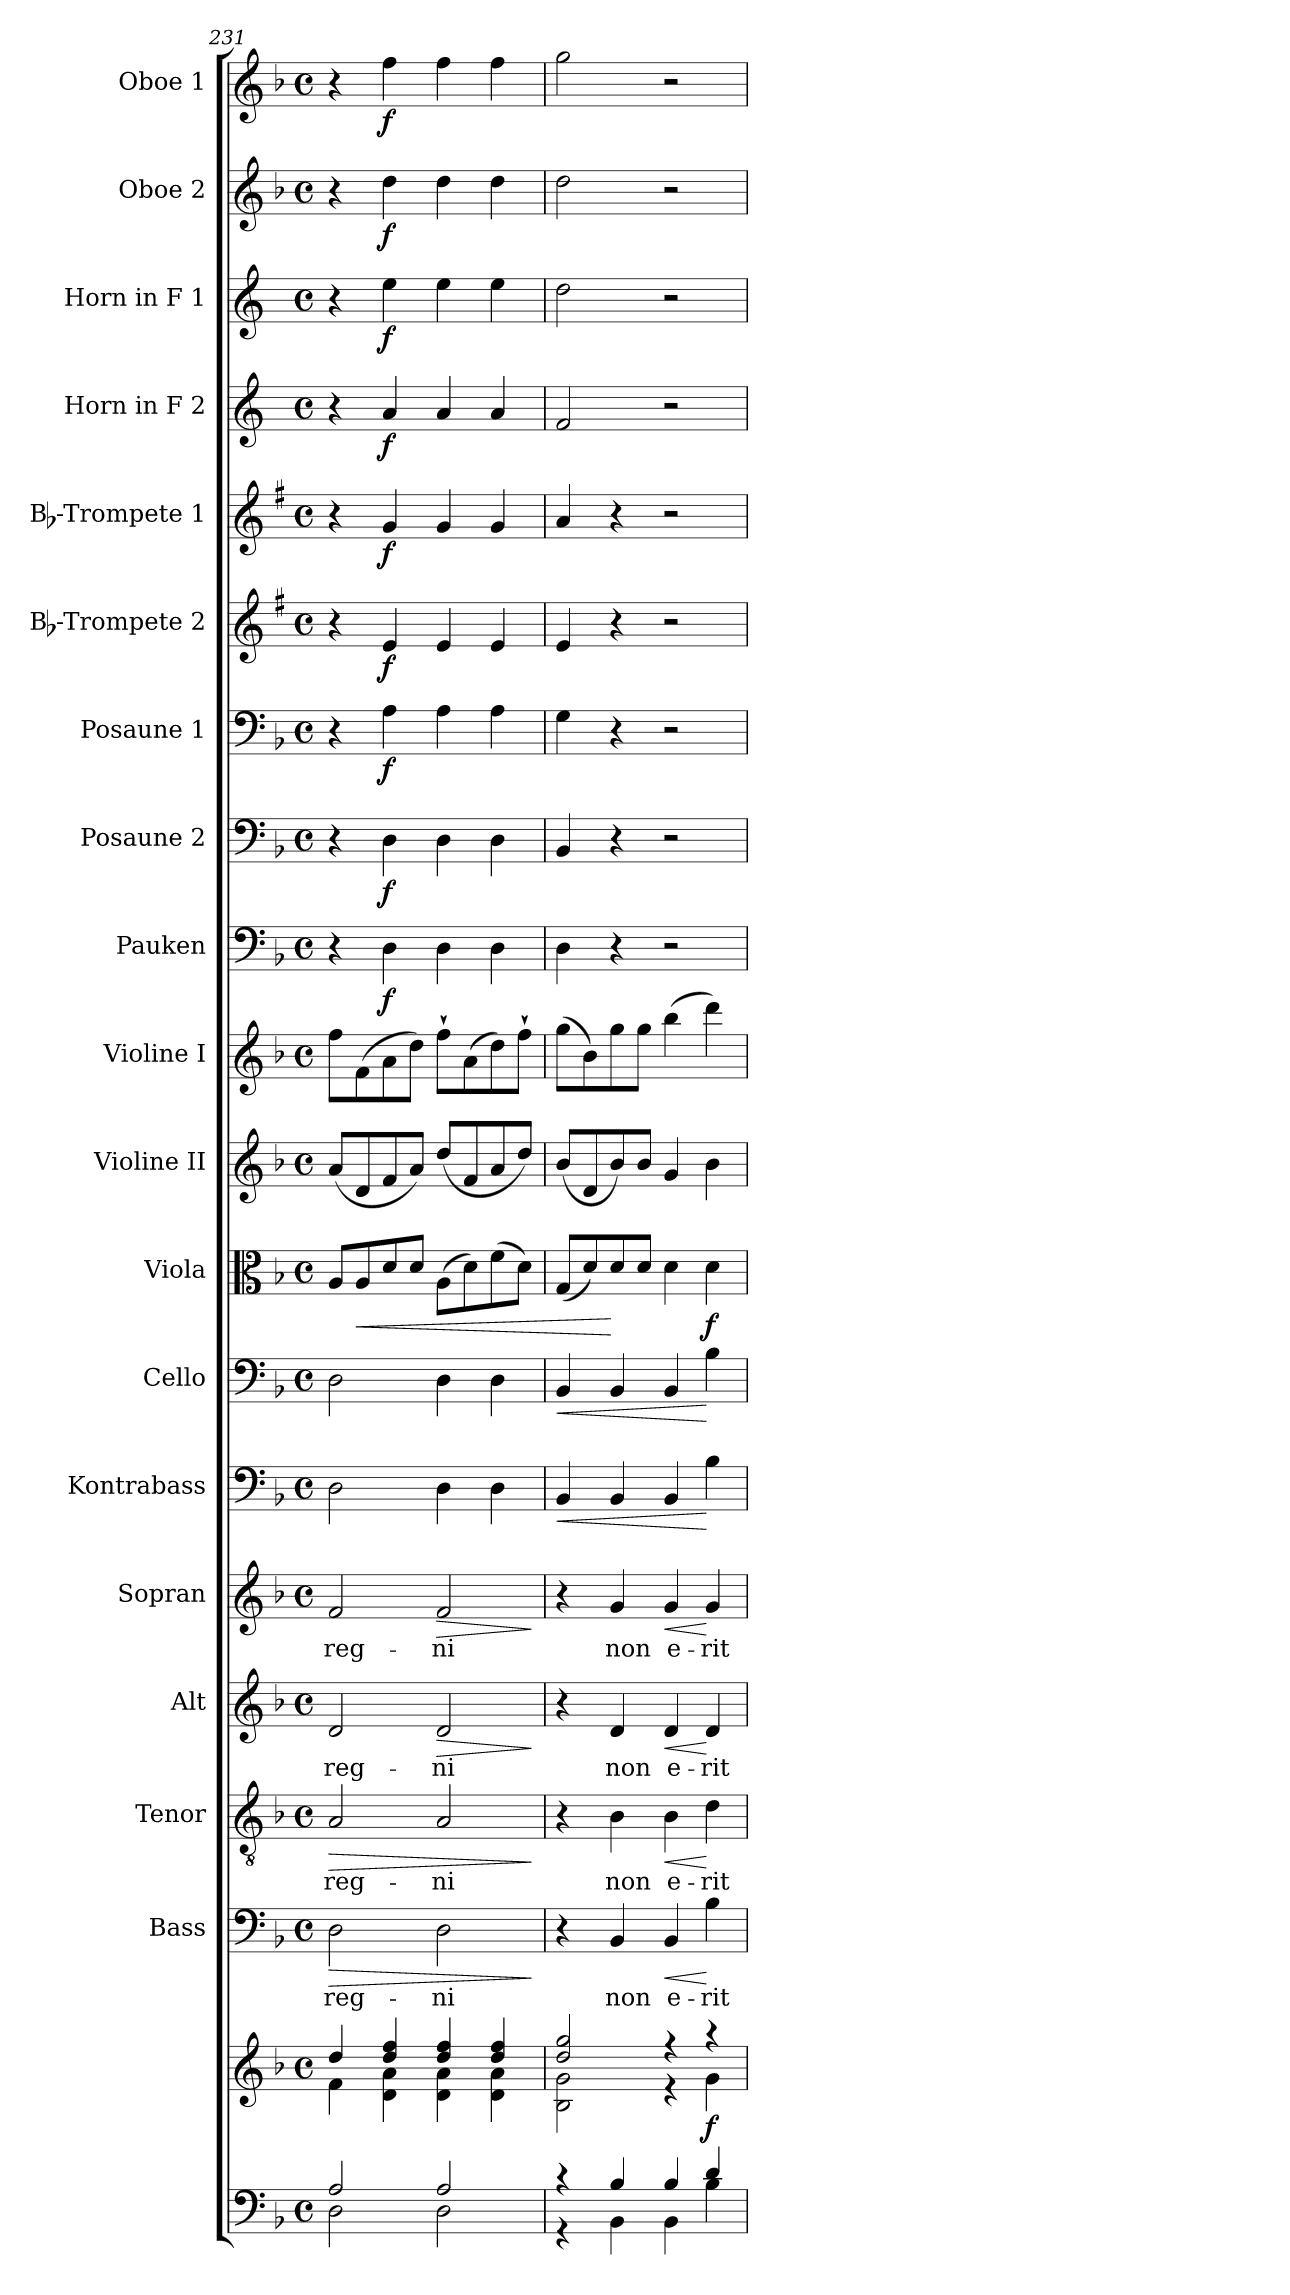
**kern	**kern	**dynam	**kern	**text	**dynam	**kern	**text	**dynam	**kern	**text	**dynam	**kern	**text	**dynam	**kern	**dynam	**kern	**dynam	**kern	**dynam	**kern	**kern	**kern	**dynam	**kern	**dynam	**kern	**dynam	**kern	**dynam	**kern	**dynam	**kern	**dynam	**kern	**dynam	**kern	**dynam	**kern	**dynam
*part19	*part19	*part19	*part18	*part18	*part18	*part17	*part17	*part17	*part16	*part16	*part16	*part15	*part15	*part15	*part14	*part14	*part13	*part13	*part12	*part12	*part11	*part10	*part9	*part9	*part8	*part8	*part7	*part7	*part6	*part6	*part5	*part5	*part4	*part4	*part3	*part3	*part2	*part2	*part1	*part1
*staff20	*staff19	*staff19/20	*staff18	*staff18	*staff18	*staff17	*staff17	*staff17	*staff16	*staff16	*staff16	*staff15	*staff15	*staff15	*staff14	*staff14	*staff13	*staff13	*staff12	*staff12	*staff11	*staff10	*staff9	*staff9	*staff8	*staff8	*staff7	*staff7	*staff6	*staff6	*staff5	*staff5	*staff4	*staff4	*staff3	*staff3	*staff2	*staff2	*staff1	*staff1
*	*	*	*I"Bass	*	*	*I"Tenor	*	*	*I"Alt	*	*	*I"Sopran	*	*	*I"Kontrabass	*	*I"Cello	*	*I"Viola	*	*I"Violine II	*I"Violine I	*I"Pauken	*	*I"Posaune 2	*	*I"Posaune 1	*	*I"Bb-Trompete 2	*	*I"Bb-Trompete 1	*	*I"Horn in F 2	*	*I"Horn in F 1	*	*I"Oboe 2	*	*I"Oboe 1	*
*	*	*	*I'B.	*	*	*I'T.	*	*	*I'A.	*	*	*I'S.	*	*	*I'Kb.	*	*	*	*I'Vla.	*	*I'Vl. II	*I'Vl. I	*I'Pk.	*	*I'Pos. 2	*	*I'Pos. 1	*	*I'Bb Trp. 2	*	*I'Bb Trp. 1	*	*	*	*	*	*I'Ob. 2	*	*I'Ob. 1	*
*clefF4	*clefG2	*	*clefF4	*	*	*clefGv2	*	*	*clefG2	*	*	*clefG2	*	*	*clefF4	*	*clefF4	*	*clefC3	*	*clefG2	*clefG2	*clefF4	*	*clefF4	*	*clefF4	*	*clefG2	*	*clefG2	*	*clefG2	*	*clefG2	*	*clefG2	*	*clefG2	*
*	*	*	*	*	*	*	*	*	*	*	*	*	*	*	*ITrd7c12	*	*	*	*	*	*	*	*	*	*	*	*	*	*ITrd1c2	*	*ITrd1c2	*	*ITrd4c7	*	*ITrd4c7	*	*	*	*	*
*k[b-]	*k[b-]	*	*k[b-]	*	*	*k[b-]	*	*	*k[b-]	*	*	*k[b-]	*	*	*k[b-]	*	*k[b-]	*	*k[b-]	*	*k[b-]	*k[b-]	*k[b-]	*	*k[b-]	*	*k[b-]	*	*k[b-]	*	*k[b-]	*	*k[b-]	*	*k[b-]	*	*k[b-]	*	*k[b-]	*
*F:	*F:	*	*F:	*	*	*F:	*	*	*F:	*	*	*F:	*	*	*F:	*	*F:	*	*F:	*	*F:	*F:	*F:	*	*F:	*	*F:	*	*F:	*	*F:	*	*F:	*	*F:	*	*F:	*	*F:	*
*M4/4	*M4/4	*	*M4/4	*	*	*M4/4	*	*	*M4/4	*	*	*M4/4	*	*	*M4/4	*	*M4/4	*	*M4/4	*	*M4/4	*M4/4	*M4/4	*	*M4/4	*	*M4/4	*	*M4/4	*	*M4/4	*	*M4/4	*	*M4/4	*	*M4/4	*	*M4/4	*
*met(c)	*met(c)	*	*met(c)	*	*	*met(c)	*	*	*met(c)	*	*	*met(c)	*	*	*met(c)	*	*met(c)	*	*met(c)	*	*met(c)	*met(c)	*met(c)	*	*met(c)	*	*met(c)	*	*met(c)	*	*met(c)	*	*met(c)	*	*met(c)	*	*met(c)	*	*met(c)	*
=231	=231	=231	=231	=231	=231	=231	=231	=231	=231	=231	=231	=231	=231	=231	=231	=231	=231	=231	=231	=231	=231	=231	=231	=231	=231	=231	=231	=231	=231	=231	=231	=231	=231	=231	=231	=231	=231	=231	=231	=231
*^	*^	*	*	*	*	*	*	*	*	*	*	*	*	*	*	*	*	*	*	*	*	*	*	*	*	*	*	*	*	*	*	*	*	*	*	*	*	*	*	*
!	!	!	!	!	!	!LO:LY:b	!LO:HP:b	!	!LO:LY:b	!LO:HP:b	!	!LO:LY:b	!	!	!LO:LY:b	!	!	!	!	!	!	!	!	!	!	!	!	!	!	!	!	!	!	!	!	!	!	!	!	!	!	!
2A/	2D\	4dd/	4f\	.	2D\	reg-	>	2A/	reg-	>	2d/	reg-	.	2f/	reg-	.	2DD\	.	2D\	.	8A/L	.	(<8a/L	8ff\L	4r	.	4r	.	4r	.	4r	.	4r	.	4r	.	4r	.	4r	.	4r	.
!	!	!	!	!	!	!	!	!	!	!	!	!	!	!	!	!	!	!	!	!	!	!LO:HP:b	!	!	!	!	!	!	!	!	!	!	!	!	!	!	!	!	!	!	!	!
.	.	.	.	.	.	.	.	.	.	.	.	.	.	.	.	.	.	.	.	.	8A/	<	8d/	(>8f\	.	.	.	.	.	.	.	.	.	.	.	.	.	.	.	.	.	.
!	!	!	!	!	!	!	!	!	!	!	!	!	!	!	!	!	!	!	!	!	!	!	!	!	!	!LO:DY:b	!	!LO:DY:b	!	!LO:DY:b	!	!LO:DY:b	!	!LO:DY:b	!	!LO:DY:b	!	!LO:DY:b	!	!LO:DY:b	!	!LO:DY:b
.	.	4dd/ 4ff/	4d\ 4a\	.	.	.	.	.	.	.	.	.	.	.	.	.	.	.	.	.	8d/	.	8f/	8a\	4D\	f	4D\	f	4A\	f	4d/	f	4f/	f	4d/	f	4a\	f	4dd\	f	4ff\	f
.	.	.	.	.	.	.	.	.	.	.	.	.	.	.	.	.	.	.	.	.	8d/J	.	8a/J)	8dd\J)	.	.	.	.	.	.	.	.	.	.	.	.	.	.	.	.	.	.
!	!	!	!	!	!	!LO:LY:b	!	!	!LO:LY:b	!	!	!LO:LY:b	!LO:HP:b	!	!LO:LY:b	!LO:HP:b	!	!	!	!	!	!	!	!	!	!	!	!	!	!	!	!	!	!	!	!	!	!	!	!	!	!
2A/	2D\	4dd/ 4ff/	4d\ 4a\	.	2D\	-ni	.	2A/	-ni	.	2d/	-ni	>	2f/	-ni	>	4DD\	.	4D\	.	(>8A\L	.	(<8dd/L	8ff`>\L	4D\	.	4D\	.	4A\	.	4d/	.	4f/	.	4d/	.	4a\	.	4dd\	.	4ff\	.
.	.	.	.	.	.	.	.	.	.	.	.	.	.	.	.	.	.	.	.	.	8d\)	.	8f/	(>8a\	.	.	.	.	.	.	.	.	.	.	.	.	.	.	.	.	.	.
.	.	4dd/ 4ff/	4d\ 4a\	.	.	.	.	.	.	.	.	.	.	.	.	.	4DD\	.	4D\	.	(>8f\	.	8a/	8dd\)	4D\	.	4D\	.	4A\	.	4d/	.	4f/	.	4d/	.	4a\	.	4dd\	.	4ff\	.
.	.	.	.	.	.	.	.	.	.	.	.	.	.	.	.	.	.	.	.	.	8d\J)	.	8dd/J)	8ff`>\J	.	.	.	.	.	.	.	.	.	.	.	.	.	.	.	.	.	.
*v	*v	*	*	*	*	*	*	*	*	*	*	*	*	*	*	*	*	*	*	*	*	*	*	*	*	*	*	*	*	*	*	*	*	*	*	*	*	*	*	*	*	*
*	*v	*v	*	*	*	*	*	*	*	*	*	*	*	*	*	*	*	*	*	*	*	*	*	*	*	*	*	*	*	*	*	*	*	*	*	*	*	*	*	*	*
.	.	.	.	.	]	.	.	]	.	.	]	.	.	]	.	.	.	.	.	.	.	.	.	.	.	.	.	.	.	.	.	.	.	.	.	.	.	.	.	.
=232	=232	=232	=232	=232	=232	=232	=232	=232	=232	=232	=232	=232	=232	=232	=232	=232	=232	=232	=232	=232	=232	=232	=232	=232	=232	=232	=232	=232	=232	=232	=232	=232	=232	=232	=232	=232	=232	=232	=232	=232
*^	*^	*	*	*	*	*	*	*	*	*	*	*	*	*	*	*	*	*	*	*	*	*	*	*	*	*	*	*	*	*	*	*	*	*	*	*	*	*	*	*
!	!	!	!	!	!	!	!	!	!	!	!	!	!	!	!	!	!	!LO:HP:b	!	!LO:HP:b	!	!	!	!	!	!	!	!	!	!	!	!	!	!	!	!	!	!	!	!	!	!
4r	4r	2dd/ 2gg/	2B-\ 2g\	.	4r	.	.	4r	.	.	4r	.	.	4r	.	.	4BBB-/	<	4BB-/	<	(<8G/L	.	(<8b-/L	(>8gg\L	4D\	.	4BB-/	.	4G\	.	4d/	.	4g/	.	2B-/	.	2g\	.	2dd\	.	2gg\	.
.	.	.	.	.	.	.	.	.	.	.	.	.	.	.	.	.	.	.	.	.	8d/)	.	8d/	8b-\)	.	.	.	.	.	.	.	.	.	.	.	.	.	.	.	.	.	.
!	!	!	!	!	!	!LO:LY:b	!	!	!LO:LY:b	!	!	!LO:LY:b	!	!	!LO:LY:b	!	!	!	!	!	!	!	!	!	!	!	!	!	!	!	!	!	!	!	!	!	!	!	!	!	!	!
4B-/	4BB-\	.	.	.	4BB-/	non	.	4B-\	non	.	4d/	non	.	4g/	non	.	4BBB-/	.	4BB-/	.	8d/	[	8b-/)	8gg\	4r	.	4r	.	4r	.	4r	.	4r	.	.	.	.	.	.	.	.	.
.	.	.	.	.	.	.	.	.	.	.	.	.	.	.	.	.	.	.	.	.	8d/J	.	8b-/J	8gg\J	.	.	.	.	.	.	.	.	.	.	.	.	.	.	.	.	.	.
!	!	!	!	!	!	!LO:LY:b	!LO:HP:b	!	!LO:LY:b	!LO:HP:b	!	!LO:LY:b	!LO:HP:b	!	!LO:LY:b	!LO:HP:b	!	!	!	!	!	!	!	!	!	!	!	!	!	!	!	!	!	!	!	!	!	!	!	!	!	!
4B-/	4BB-\	4r	4r	.	4BB-/	e-	<	4B-\	e-	<	4d/	e-	<	4g/	e-	<	4BBB-/	.	4BB-/	.	4d\	.	4g/	(>4bb-\	2r	.	2r	.	2r	.	2r	.	2r	.	2r	.	2r	.	2r	.	2r	.
!	!	!	!	!LO:DY:b	!	!LO:LY:b	!	!	!LO:LY:b	!	!	!LO:LY:b	!	!	!LO:LY:b	!	!	!	!	!	!	!LO:DY:b	!	!	!	!	!	!	!	!	!	!	!	!	!	!	!	!	!	!	!	!
4d/	4B-\	4raa	4g\	f	4B-\	-rit	[	4d\	-rit	[	4d/	-rit	[	4g/	-rit	[	4BB-\	[	4B-\	[	4d\	f	4b-\	4ddd\)	.	.	.	.	.	.	.	.	.	.	.	.	.	.	.	.	.	.
*v	*v	*	*	*	*	*	*	*	*	*	*	*	*	*	*	*	*	*	*	*	*	*	*	*	*	*	*	*	*	*	*	*	*	*	*	*	*	*	*	*	*	*
*	*v	*v	*	*	*	*	*	*	*	*	*	*	*	*	*	*	*	*	*	*	*	*	*	*	*	*	*	*	*	*	*	*	*	*	*	*	*	*	*	*	*
=	=	=	=	=	=	=	=	=	=	=	=	=	=	=	=	=	=	=	=	=	=	=	=	=	=	=	=	=	=	=	=	=	=	=	=	=	=	=	=	=
*-	*-	*-	*-	*-	*-	*-	*-	*-	*-	*-	*-	*-	*-	*-	*-	*-	*-	*-	*-	*-	*-	*-	*-	*-	*-	*-	*-	*-	*-	*-	*-	*-	*-	*-	*-	*-	*-	*-	*-	*-
